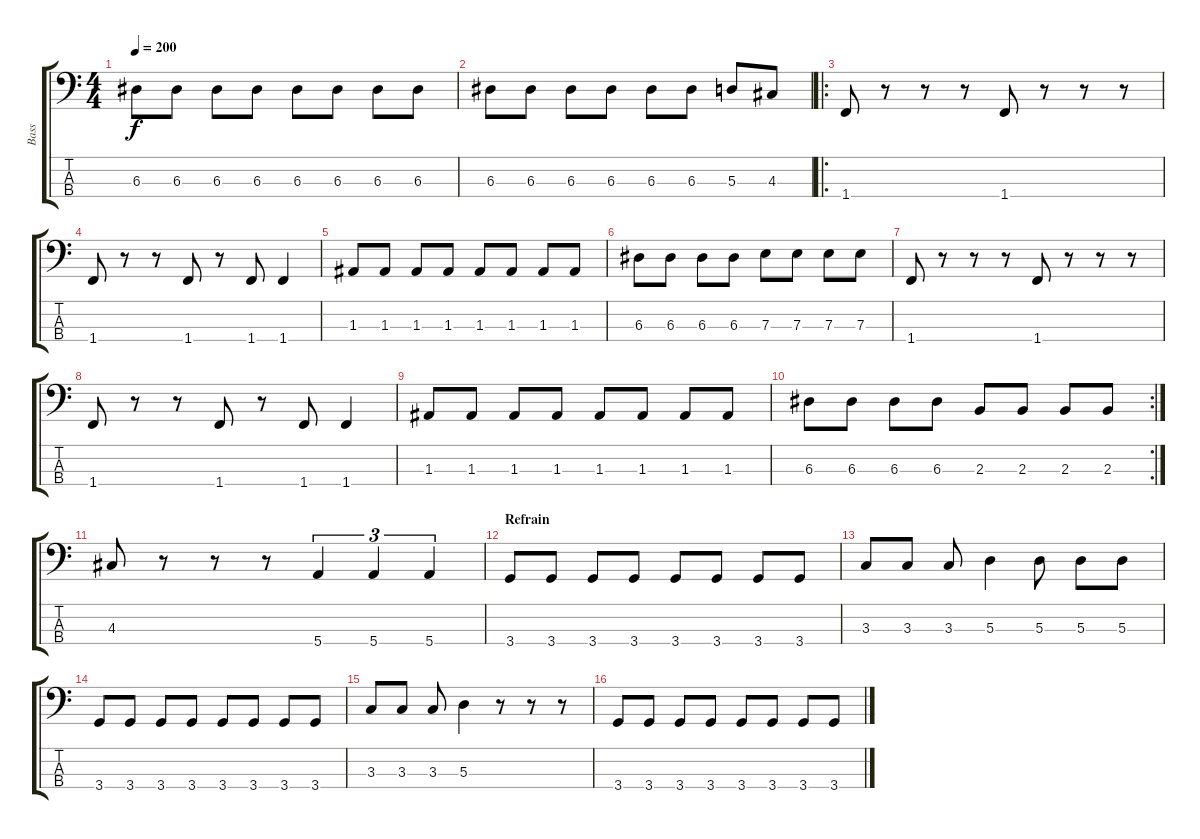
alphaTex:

\track ("Bass" "Bass") {instrument electricbassfinger}
\staff {score tabs}
\tuning (G2 D2 A1 E1) {hide}
\ts (4 4)
\tempo 200
\clef f4
\ks c
6.3.8{dy f} 6.3.8 6.3.8 6.3.8 6.3.8 6.3.8 6.3.8 6.3.8 |
6.3.8 6.3.8 6.3.8 6.3.8 6.3.8 6.3.8 5.3.8 4.3.8 |
\ro
\section ("" "")
1.4.8 r.8 r.8 r.8 1.4.8 r.8 r.8 r.8 |
1.4.8 r.8 r.8 1.4.8 r.8 1.4.8 1.4.4 |
1.3.8 1.3.8 1.3.8 1.3.8 1.3.8 1.3.8 1.3.8 1.3.8 |
6.3.8 6.3.8 6.3.8 6.3.8 7.3.8 7.3.8 7.3.8 7.3.8 |
1.4.8 r.8 r.8 r.8 1.4.8 r.8 r.8 r.8 |
1.4.8 r.8 r.8 1.4.8 r.8 1.4.8 1.4.4 |
1.3.8 1.3.8 1.3.8 1.3.8 1.3.8 1.3.8 1.3.8 1.3.8 |
\rc 2
6.3.8 6.3.8 6.3.8 6.3.8 2.3.8 2.3.8 2.3.8 2.3.8 |
4.3.8 r.8 r.8 r.8 5.4.4{tu (3 2)} 5.4.4{tu (3 2)} 5.4.4{tu (3 2)} |
\section ("" "Refrain")
3.4.8 3.4.8 3.4.8 3.4.8 3.4.8 3.4.8 3.4.8 3.4.8 |
3.3.8 3.3.8 3.3.8 5.3.4 5.3.8 5.3.8 5.3.8 |
3.4.8 3.4.8 3.4.8 3.4.8 3.4.8 3.4.8 3.4.8 3.4.8 |
3.3.8 3.3.8 3.3.8 5.3.4 r.8 r.8 r.8 |
3.4.8 3.4.8 3.4.8 3.4.8 3.4.8 3.4.8 3.4.8 3.4.8
